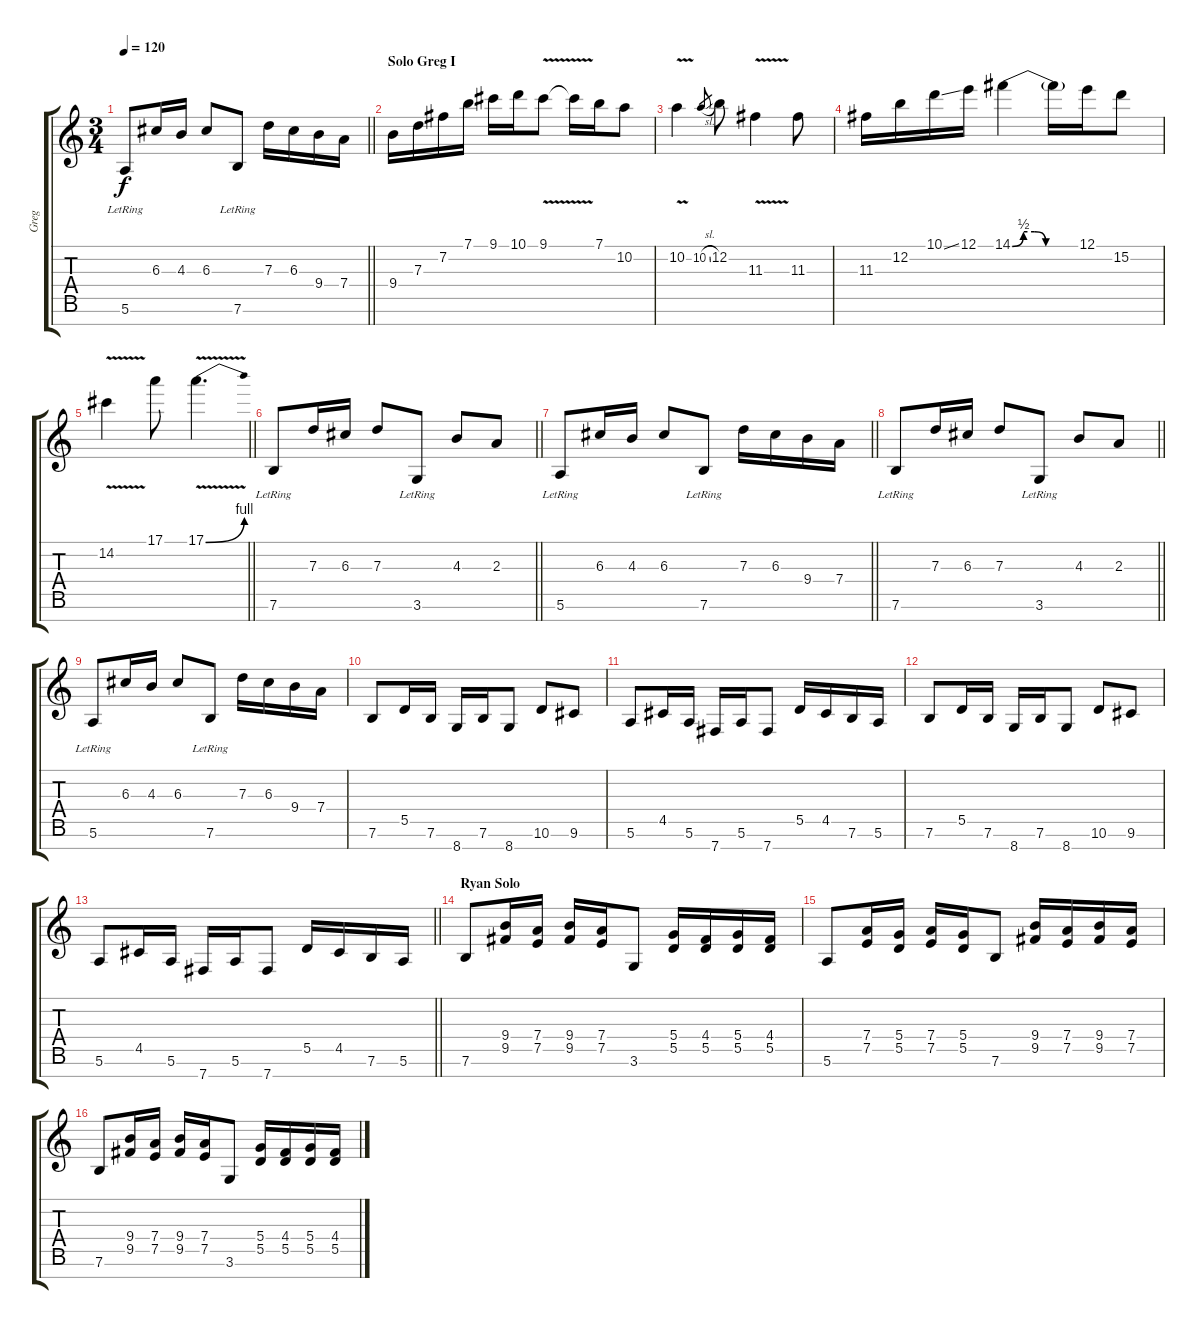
\track ("Greg" "Greg") {instrument distortionguitar}
\staff {score tabs}
\tuning (E4 B3 G3 D3 A2 E2 B1) {hide}
\ts (3 4)
\tempo 120
\clef g2
\barLineRight lightlight
\ks c
5.6{lr}.8{dy f} 6.3.16 4.3.16 6.3.8 7.6{lr}.8 7.3.16 6.3.16 9.4.16 7.4.16 |
\section ("" "Solo Greg I")
9.4.16 7.3.16 7.2.16 7.1.16 9.1.16 10.1.16 9.1{v}.8 9.1{t}.16 7.1.16 10.2.8 |
10.2{v}.4 10.2{sl}.8{gr} 12.2.8 11.3{v}.4 11.3.8 |
11.3.16 12.2.16 10.1{ss}.16 12.1.16 14.1{be (custom 0 0 10 2 20 2 30 0 60 0)}.4 14.1{t}.16 12.1.16 15.2.8 |
\barLineRight lightlight
14.2{v}.4 17.1.8 17.1{be (bend 0 0 60 4) v}.4{d} |
\barLineRight lightlight
7.6{lr}.8 7.3.16 6.3.16 7.3.8 3.6{lr}.8 4.3.8 2.3.8 |
\barLineRight lightlight
5.6{lr}.8 6.3.16 4.3.16 6.3.8 7.6{lr}.8 7.3.16 6.3.16 9.4.16 7.4.16 |
\barLineRight lightlight
7.6{lr}.8 7.3.16 6.3.16 7.3.8 3.6{lr}.8 4.3.8 2.3.8 |
5.6{lr}.8 6.3.16 4.3.16 6.3.8 7.6{lr}.8 7.3.16 6.3.16 9.4.16 7.4.16 |
7.6.8 5.5.16 7.6.16 8.7.16 7.6.16 8.7.8 10.6.8 9.6.8 |
5.6.8 4.5.16 5.6.16 7.7.16 5.6.16 7.7.8 5.5.16 4.5.16 7.6.16 5.6.16 |
7.6.8 5.5.16 7.6.16 8.7.16 7.6.16 8.7.8 10.6.8 9.6.8 |
\barLineRight lightlight
5.6.8 4.5.16 5.6.16 7.7.16 5.6.16 7.7.8 5.5.16 4.5.16 7.6.16 5.6.16 |
\section ("" "Ryan Solo")
7.6.8 (9.4 9.5).16 (7.4 7.5).16 (9.4 9.5).16 (7.4 7.5).16 3.6.8 (5.4 5.5).16 (4.4 5.5).16 (5.4 5.5).16 (4.4 5.5).16 |
5.6.8 (7.4 7.5).16 (5.4 5.5).16 (7.4 7.5).16 (5.4 5.5).16 7.6.8 (9.4 9.5).16 (7.4 7.5).16 (9.4 9.5).16 (7.4 7.5).16 |
7.6.8 (9.4 9.5).16 (7.4 7.5).16 (9.4 9.5).16 (7.4 7.5).16 3.6.8 (5.4 5.5).16 (4.4 5.5).16 (5.4 5.5).16 (4.4 5.5).16
